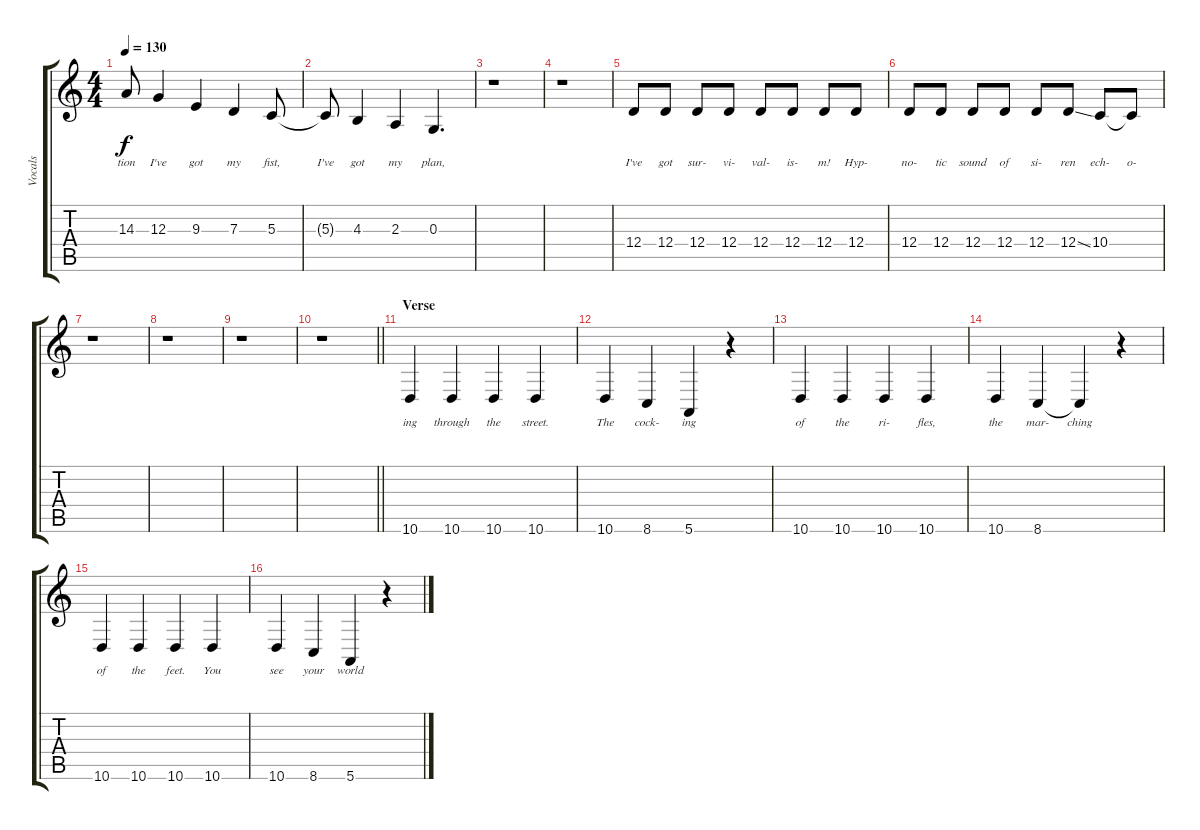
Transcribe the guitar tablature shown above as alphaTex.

\track ("Vocals" "Vocals") {instrument clarinet}
\staff {score tabs}
\tuning (E4 B3 G3 D3 A2 E2) {hide}
\ts (4 4)
\tempo 130
\clef g2
\ks c
14.3{t}.8{lyrics (0 "tion") lyrics (1 "") lyrics (2 "") lyrics (3 "") lyrics (4 "") dy f} 12.3.4{lyrics (0 "I've") lyrics (1 "") lyrics (2 "") lyrics (3 "") lyrics (4 "")} 9.3.4{lyrics (0 "got") lyrics (1 "") lyrics (2 "") lyrics (3 "") lyrics (4 "")} 7.3.4{lyrics (0 "my") lyrics (1 "") lyrics (2 "") lyrics (3 "") lyrics (4 "")} 5.3.8{lyrics (0 "fist,") lyrics (1 "") lyrics (2 "") lyrics (3 "") lyrics (4 "")} |
5.3{t}.8{lyrics (0 "I've") lyrics (1 "") lyrics (2 "") lyrics (3 "") lyrics (4 "")} 4.3.4{lyrics (0 "got") lyrics (1 "") lyrics (2 "") lyrics (3 "") lyrics (4 "")} 2.3.4{lyrics (0 "my") lyrics (1 "") lyrics (2 "") lyrics (3 "") lyrics (4 "")} 0.3.4{d lyrics (0 "plan,") lyrics (1 "") lyrics (2 "") lyrics (3 "") lyrics (4 "")} |
r.1 |
r.1 |
12.4.8{lyrics (0 "I've") lyrics (1 "") lyrics (2 "") lyrics (3 "") lyrics (4 "")} 12.4.8{lyrics (0 "got") lyrics (1 "") lyrics (2 "") lyrics (3 "") lyrics (4 "")} 12.4.8{lyrics (0 "sur-") lyrics (1 "") lyrics (2 "") lyrics (3 "") lyrics (4 "")} 12.4.8{lyrics (0 "vi-") lyrics (1 "") lyrics (2 "") lyrics (3 "") lyrics (4 "")} 12.4.8{lyrics (0 "val-") lyrics (1 "") lyrics (2 "") lyrics (3 "") lyrics (4 "")} 12.4.8{lyrics (0 "is-") lyrics (1 "") lyrics (2 "") lyrics (3 "") lyrics (4 "")} 12.4.8{lyrics (0 "m!") lyrics (1 "") lyrics (2 "") lyrics (3 "") lyrics (4 "")} 12.4.8{lyrics (0 "Hyp-") lyrics (1 "") lyrics (2 "") lyrics (3 "") lyrics (4 "")} |
12.4.8{lyrics (0 "no-") lyrics (1 "") lyrics (2 "") lyrics (3 "") lyrics (4 "")} 12.4.8{lyrics (0 "tic") lyrics (1 "") lyrics (2 "") lyrics (3 "") lyrics (4 "")} 12.4.8{lyrics (0 "sound") lyrics (1 "") lyrics (2 "") lyrics (3 "") lyrics (4 "")} 12.4.8{lyrics (0 "of") lyrics (1 "") lyrics (2 "") lyrics (3 "") lyrics (4 "")} 12.4.8{lyrics (0 "si-") lyrics (1 "") lyrics (2 "") lyrics (3 "") lyrics (4 "")} 12.4{ss}.8{lyrics (0 "ren") lyrics (1 "") lyrics (2 "") lyrics (3 "") lyrics (4 "")} 10.4.8{lyrics (0 "ech-") lyrics (1 "") lyrics (2 "") lyrics (3 "") lyrics (4 "")} 10.4{t}.8{lyrics (0 "o-") lyrics (1 "") lyrics (2 "") lyrics (3 "") lyrics (4 "")} |
r.1 |
r.1 |
r.1 |
\barLineRight lightlight
r.1 |
\section ("" "Verse")
10.6.4{lyrics (0 "ing") lyrics (1 "") lyrics (2 "") lyrics (3 "") lyrics (4 "")} 10.6.4{lyrics (0 "through") lyrics (1 "") lyrics (2 "") lyrics (3 "") lyrics (4 "")} 10.6.4{lyrics (0 "the") lyrics (1 "") lyrics (2 "") lyrics (3 "") lyrics (4 "")} 10.6.4{lyrics (0 "street.") lyrics (1 "") lyrics (2 "") lyrics (3 "") lyrics (4 "")} |
10.6.4{lyrics (0 "The") lyrics (1 "") lyrics (2 "") lyrics (3 "") lyrics (4 "")} 8.6.4{lyrics (0 "cock-") lyrics (1 "") lyrics (2 "") lyrics (3 "") lyrics (4 "")} 5.6.4{lyrics (0 "ing") lyrics (1 "") lyrics (2 "") lyrics (3 "") lyrics (4 "")} r.4 |
10.6.4{lyrics (0 "of") lyrics (1 "") lyrics (2 "") lyrics (3 "") lyrics (4 "")} 10.6.4{lyrics (0 "the") lyrics (1 "") lyrics (2 "") lyrics (3 "") lyrics (4 "")} 10.6.4{lyrics (0 "ri-") lyrics (1 "") lyrics (2 "") lyrics (3 "") lyrics (4 "")} 10.6.4{lyrics (0 "fles,") lyrics (1 "") lyrics (2 "") lyrics (3 "") lyrics (4 "")} |
10.6.4{lyrics (0 "the") lyrics (1 "") lyrics (2 "") lyrics (3 "") lyrics (4 "")} 8.6.4{lyrics (0 "mar-") lyrics (1 "") lyrics (2 "") lyrics (3 "") lyrics (4 "")} 8.6{t}.4{lyrics (0 "ching") lyrics (1 "") lyrics (2 "") lyrics (3 "") lyrics (4 "")} r.4 |
10.6.4{lyrics (0 "of") lyrics (1 "") lyrics (2 "") lyrics (3 "") lyrics (4 "")} 10.6.4{lyrics (0 "the") lyrics (1 "") lyrics (2 "") lyrics (3 "") lyrics (4 "")} 10.6.4{lyrics (0 "feet.") lyrics (1 "") lyrics (2 "") lyrics (3 "") lyrics (4 "")} 10.6.4{lyrics (0 "You") lyrics (1 "") lyrics (2 "") lyrics (3 "") lyrics (4 "")} |
10.6.4{lyrics (0 "see") lyrics (1 "") lyrics (2 "") lyrics (3 "") lyrics (4 "")} 8.6.4{lyrics (0 "your") lyrics (1 "") lyrics (2 "") lyrics (3 "") lyrics (4 "")} 5.6.4{lyrics (0 "world") lyrics (1 "") lyrics (2 "") lyrics (3 "") lyrics (4 "")} r.4
